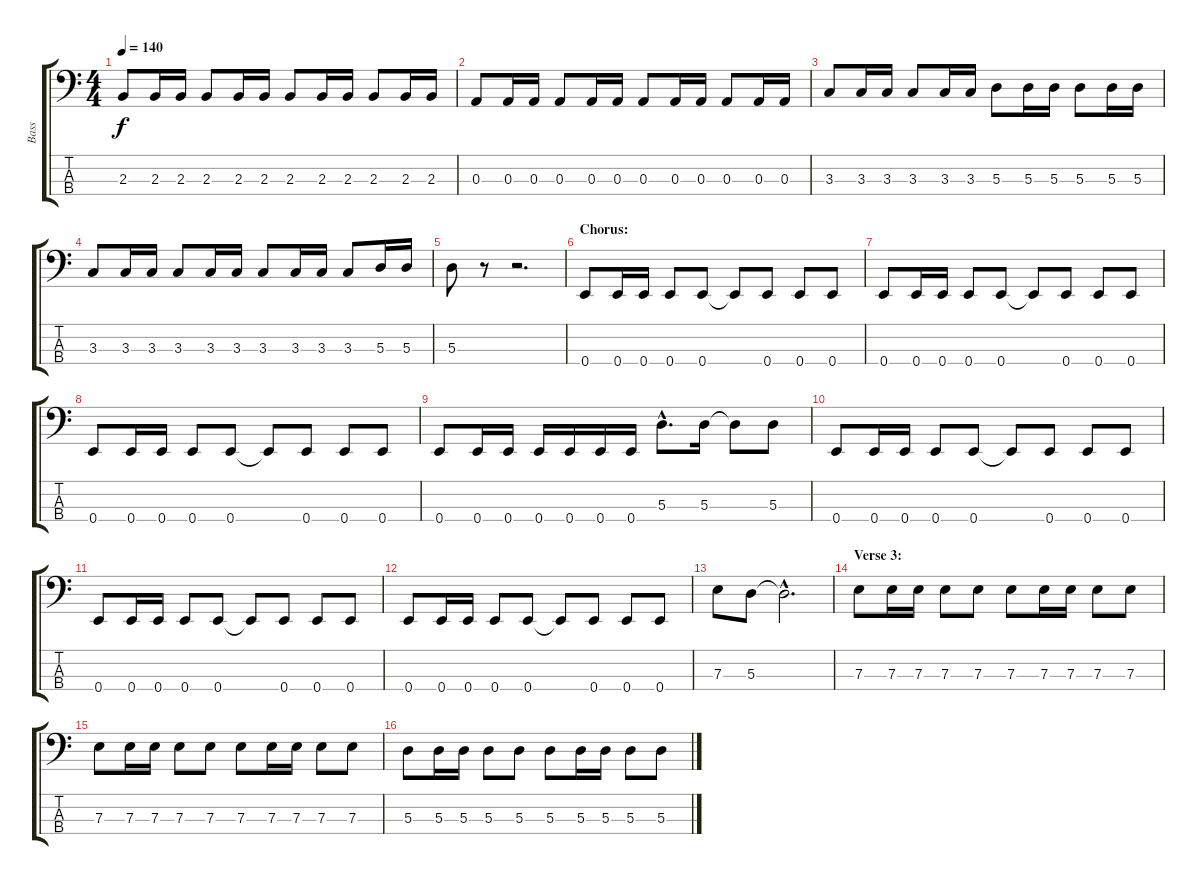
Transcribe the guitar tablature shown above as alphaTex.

\track ("Bass" "Bass") {instrument electricbasspick}
\staff {score tabs}
\tuning (G2 D2 A1 E1) {hide}
\ts (4 4)
\tempo 140
\clef f4
\ks c
2.3.8{dy f} 2.3.16 2.3.16 2.3.8 2.3.16 2.3.16 2.3.8 2.3.16 2.3.16 2.3.8 2.3.16 2.3.16 |
0.3.8 0.3.16 0.3.16 0.3.8 0.3.16 0.3.16 0.3.8 0.3.16 0.3.16 0.3.8 0.3.16 0.3.16 |
3.3.8 3.3.16 3.3.16 3.3.8 3.3.16 3.3.16 5.3.8 5.3.16 5.3.16 5.3.8 5.3.16 5.3.16 |
3.3.8 3.3.16 3.3.16 3.3.8 3.3.16 3.3.16 3.3.8 3.3.16 3.3.16 3.3.8 5.3.16 5.3.16 |
5.3.8 r.8 r.2{d} |
\section ("" "Chorus:")
0.4.8 0.4.16 0.4.16 0.4.8 0.4.8 0.4{t}.8 0.4.8 0.4.8 0.4.8 |
0.4.8 0.4.16 0.4.16 0.4.8 0.4.8 0.4{t}.8 0.4.8 0.4.8 0.4.8 |
0.4.8 0.4.16 0.4.16 0.4.8 0.4.8 0.4{t}.8 0.4.8 0.4.8 0.4.8 |
0.4.8 0.4.16 0.4.16 0.4.16 0.4.16 0.4.16 0.4.16 5.3{hac}.8{d} 5.3.16 5.3{t}.8 5.3.8 |
0.4.8 0.4.16 0.4.16 0.4.8 0.4.8 0.4{t}.8 0.4.8 0.4.8 0.4.8 |
0.4.8 0.4.16 0.4.16 0.4.8 0.4.8 0.4{t}.8 0.4.8 0.4.8 0.4.8 |
0.4.8 0.4.16 0.4.16 0.4.8 0.4.8 0.4{t}.8 0.4.8 0.4.8 0.4.8 |
7.3.8 5.3.8 5.3{hac t}.2{d} |
\section ("" "Verse 3:")
7.3.8 7.3.16 7.3.16 7.3.8 7.3.8 7.3.8 7.3.16 7.3.16 7.3.8 7.3.8 |
7.3.8 7.3.16 7.3.16 7.3.8 7.3.8 7.3.8 7.3.16 7.3.16 7.3.8 7.3.8 |
5.3.8 5.3.16 5.3.16 5.3.8 5.3.8 5.3.8 5.3.16 5.3.16 5.3.8 5.3.8
